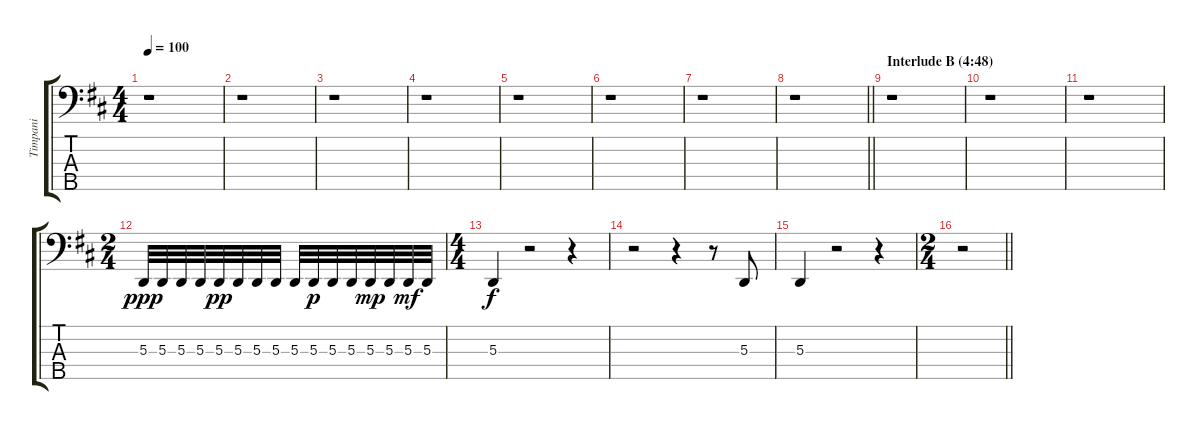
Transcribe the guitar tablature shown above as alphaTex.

\track ("Timpani" "Timpani") {instrument timpani}
\staff {score tabs}
\tuning (G2 D2 A1 E1 B0) {hide}
\ts (4 4)
\tempo 100
\clef f4
\ks bminor
r.1{dy ppp} |
r.1 |
r.1 |
r.1 |
r.1 |
r.1 |
r.1 |
\barLineRight lightlight
r.1 |
\section ("" "Interlude B (4:48)")
r.1 |
r.1 |
r.1 |
\ts (2 4)
5.3.32 5.3.32 5.3.32 5.3.32 5.3.32{dy pp} 5.3.32 5.3.32 5.3.32 5.3.32 5.3.32{dy p} 5.3.32 5.3.32 5.3.32{dy mp} 5.3.32 5.3.32{dy mf} 5.3.32 |
\ts (4 4)
5.3.4{dy f} r.2 r.4 |
r.2 r.4 r.8 5.3.8 |
5.3.4 r.2 r.4 |
\ts (2 4)
\barLineRight lightlight
r.2
